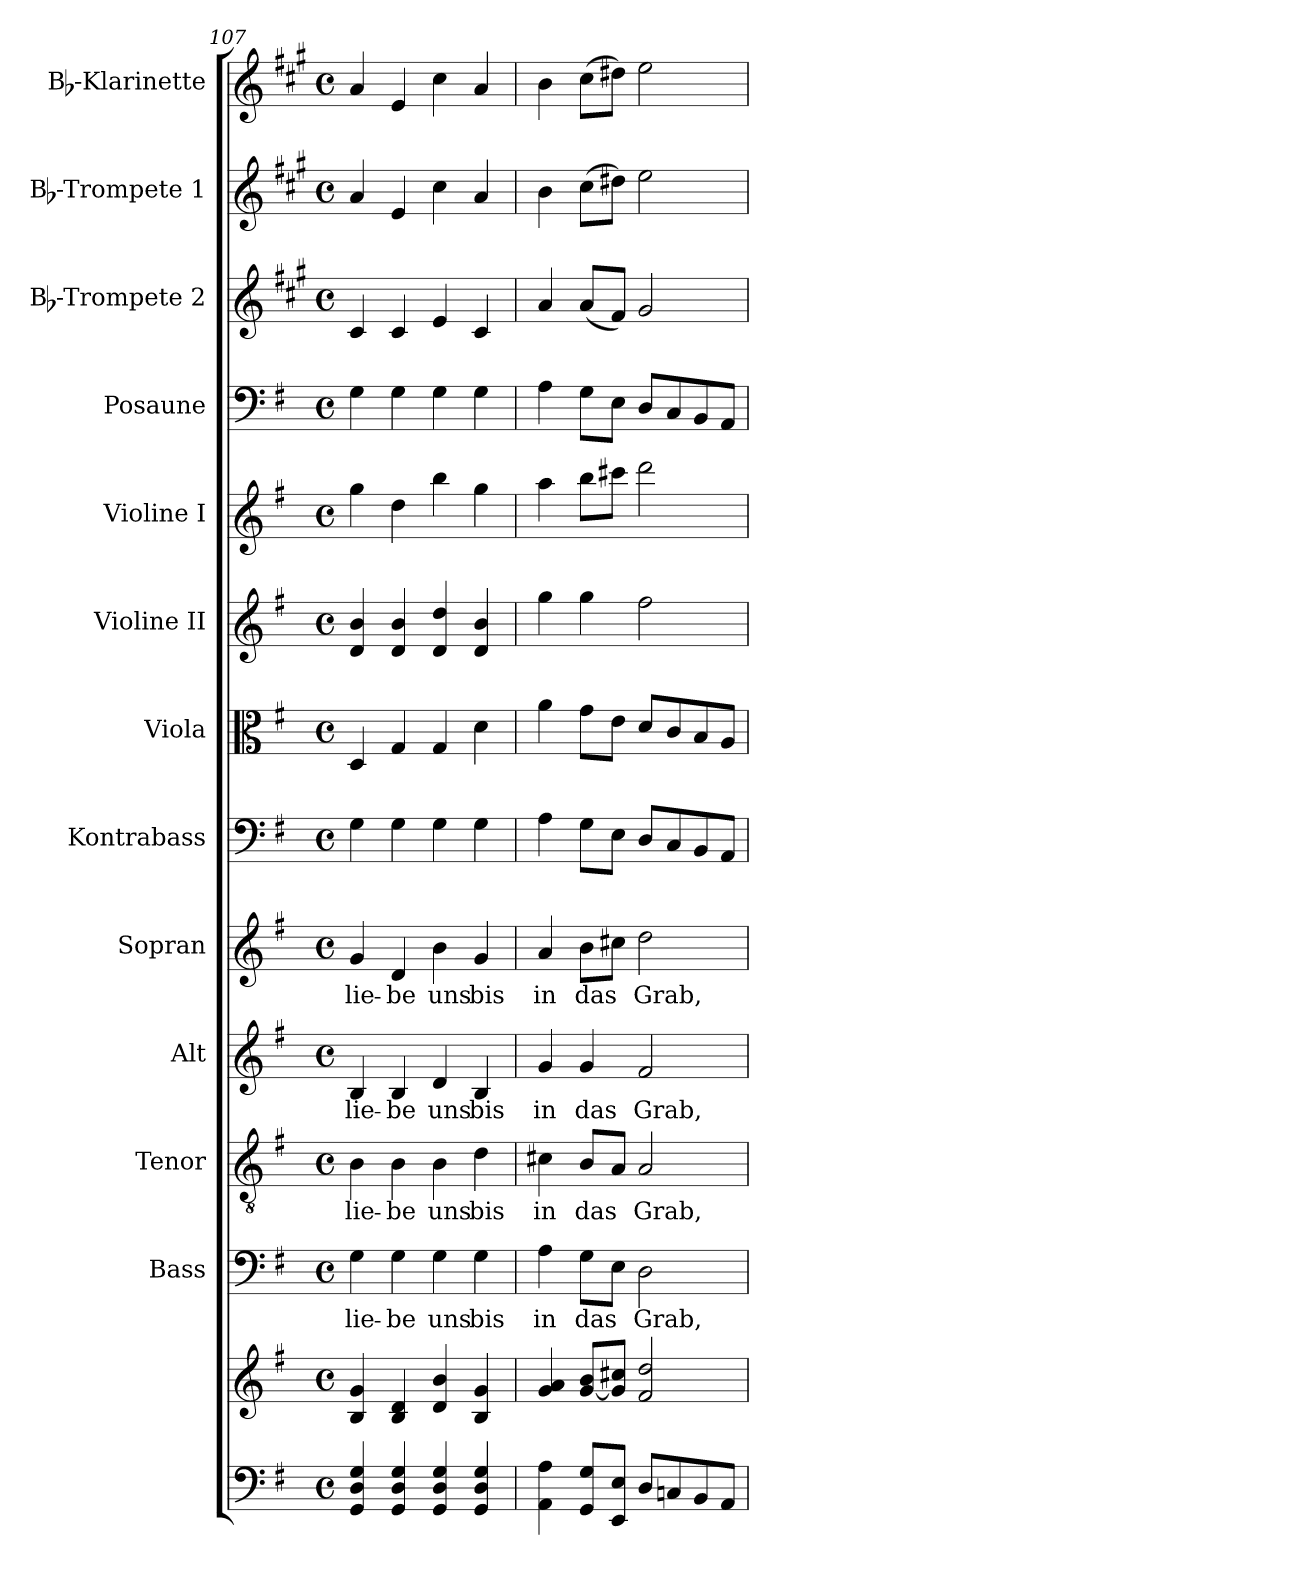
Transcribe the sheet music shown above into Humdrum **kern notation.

**kern	**kern	**kern	**text	**kern	**text	**kern	**text	**kern	**text	**kern	**kern	**kern	**kern	**kern	**kern	**kern	**kern
*part13	*part13	*part12	*part12	*part11	*part11	*part10	*part10	*part9	*part9	*part8	*part7	*part6	*part5	*part4	*part3	*part2	*part1
*staff14	*staff13	*staff12	*staff12	*staff11	*staff11	*staff10	*staff10	*staff9	*staff9	*staff8	*staff7	*staff6	*staff5	*staff4	*staff3	*staff2	*staff1
*	*	*I"Bass	*	*I"Tenor	*	*I"Alt	*	*I"Sopran	*	*I"Kontrabass	*I"Viola	*I"Violine II	*I"Violine I	*I"Posaune	*I"Bb-Trompete 2	*I"Bb-Trompete 1	*I"Bb-Klarinette
*	*	*I'B.	*	*I'T.	*	*I'A.	*	*I'S.	*	*I'Kb.	*I'Vla.	*I'Vl. II	*I'Vl. I	*I'Pos.	*I'Bb Trp. 2	*I'Bb Trp. 1	*I'Bb Kl.
*clefF4	*clefG2	*clefF4	*	*clefGv2	*	*clefG2	*	*clefG2	*	*clefF4	*clefC3	*clefG2	*clefG2	*clefF4	*clefG2	*clefG2	*clefG2
*	*	*	*	*	*	*	*	*	*	*ITrd7c12	*	*	*	*	*ITrd1c2	*ITrd1c2	*ITrd1c2
*k[f#]	*k[f#]	*k[f#]	*	*k[f#]	*	*k[f#]	*	*k[f#]	*	*k[f#]	*k[f#]	*k[f#]	*k[f#]	*k[f#]	*k[f#]	*k[f#]	*k[f#]
*G:	*G:	*G:	*	*G:	*	*G:	*	*G:	*	*G:	*G:	*G:	*G:	*G:	*G:	*G:	*G:
*M4/4	*M4/4	*M4/4	*	*M4/4	*	*M4/4	*	*M4/4	*	*M4/4	*M4/4	*M4/4	*M4/4	*M4/4	*M4/4	*M4/4	*M4/4
*met(c)	*met(c)	*met(c)	*	*met(c)	*	*met(c)	*	*met(c)	*	*met(c)	*met(c)	*met(c)	*met(c)	*met(c)	*met(c)	*met(c)	*met(c)
=107	=107	=107	=107	=107	=107	=107	=107	=107	=107	=107	=107	=107	=107	=107	=107	=107	=107
!	!	!	!LO:LY:b	!	!LO:LY:b	!	!LO:LY:b	!	!LO:LY:b	!	!	!	!	!	!	!	!
4GG/ 4D/ 4G/	4B/ 4g/	4G\	lie-	4B\	lie-	4B/	lie-	4g/	lie-	4GG\	4D/	4d/ 4b/	4gg\	4G\	4B/	4g/	4g/
!	!	!	!LO:LY:b	!	!LO:LY:b	!	!LO:LY:b	!	!LO:LY:b	!	!	!	!	!	!	!	!
4GG/ 4D/ 4G/	4B/ 4d/	4G\	-be	4B\	-be	4B/	-be	4d/	-be	4GG\	4G/	4d/ 4b/	4dd\	4G\	4B/	4d/	4d/
!	!	!	!LO:LY:b	!	!LO:LY:b	!	!LO:LY:b	!	!LO:LY:b	!	!	!	!	!	!	!	!
4GG/ 4D/ 4G/	4d/ 4b/	4G\	uns	4B\	uns	4d/	uns	4b\	uns	4GG\	4G/	4d/ 4dd/	4bb\	4G\	4d/	4b\	4b\
!	!	!	!LO:LY:b	!	!LO:LY:b	!	!LO:LY:b	!	!LO:LY:b	!	!	!	!	!	!	!	!
4GG/ 4D/ 4G/	4B/ 4g/	4G\	bis	4d\	bis	4B/	bis	4g/	bis	4GG\	4d\	4d/ 4b/	4gg\	4G\	4B/	4g/	4g/
!!LO:PB:g=z
=108	=108	=108	=108	=108	=108	=108	=108	=108	=108	=108	=108	=108	=108	=108	=108	=108	=108
!	!	!	!LO:LY:b	!	!LO:LY:b	!	!LO:LY:b	!	!LO:LY:b	!	!	!	!	!	!	!	!
4AA\ 4A\	4g/ 4a/	4A\	in	4c#X\	in	4g/	in	4a/	in	4AA\	4a\	4gg\	4aa\	4A\	4g/	4a\	4a\
!	!	!	!LO:LY:b	!	!LO:LY:b	!	!LO:LY:b	!	!LO:LY:b	!	!	!	!	!	!	!	!
8GG/ 8G/L	[8g/ 8b/L	8G\L	das	8B/L	das	4g/	das	8b\L	das	8GG\L	8g\L	4gg\	8bb\L	8G\L	(<8g/L	(>8b\L	(>8b\L
8EE/ 8E/J	8g/] 8cc#X/J	8E\J	.	8A/J	.	.	.	8cc#X\J	.	8EE\J	8e\J	.	8ccc#X\J	8E\J	8e/J)	8cc#X\J)	8cc#X\J)
!	!	!	!LO:LY:b	!	!LO:LY:b	!	!LO:LY:b	!	!LO:LY:b	!	!	!	!	!	!	!	!
8D/L	2f#/ 2dd/	2D\	Grab,	2A/	Grab,	2f#/	Grab,	2dd\	Grab,	8DD/L	8d/L	2ff#\	2ddd\	8D/L	2f#/	2dd\	2dd\
8Cn/	.	.	.	.	.	.	.	.	.	8CC/	8c/	.	.	8C/	.	.	.
8BB/	.	.	.	.	.	.	.	.	.	8BBB/	8B/	.	.	8BB/	.	.	.
8AA/J	.	.	.	.	.	.	.	.	.	8AAA/J	8A/J	.	.	8AA/J	.	.	.
=	=	=	=	=	=	=	=	=	=	=	=	=	=	=	=	=	=
*-	*-	*-	*-	*-	*-	*-	*-	*-	*-	*-	*-	*-	*-	*-	*-	*-	*-
